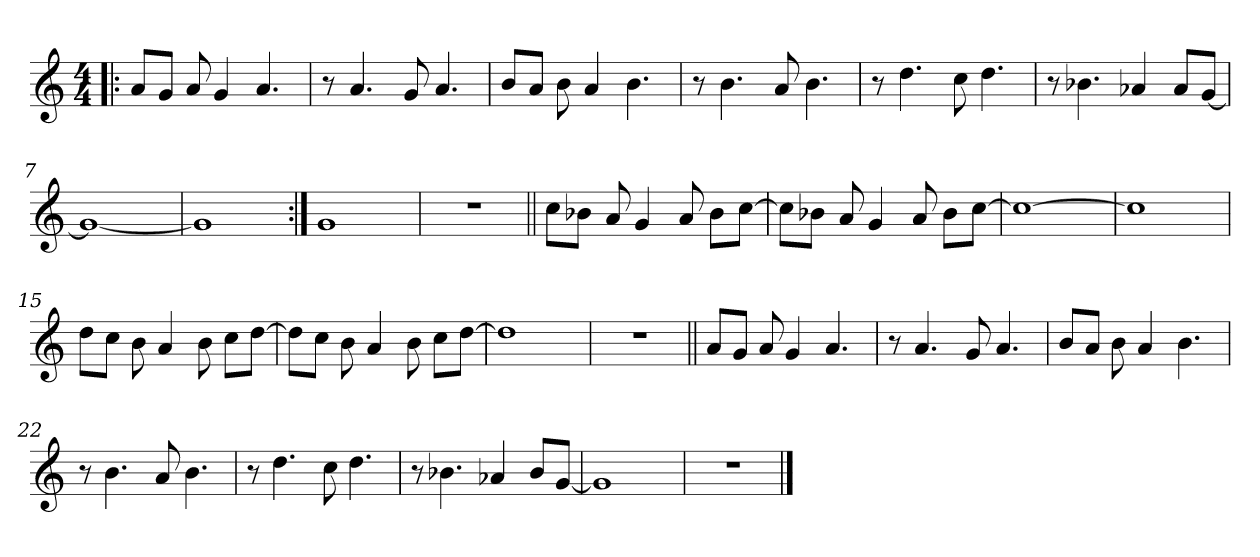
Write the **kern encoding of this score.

**kern
*part1
*staff1
*clefG2
*k[]
*C:
*M4/4
=1!|:
8a/L
8g/J
8a/
4g/
4.a/
=2
8r
4.a/
8g/
4.a/
=3
8b/L
8a/J
8b\
4a/
4.b\
=4
8r
4.b\
8a/
4.b\
!!LO:LB:g=z
=5
8r
4.dd\
8cc\
4.dd\
=6
8r
4.b-X\
4a-X/
8a-/L
[8g/J
=7
1g_
=8
1g]
!!LO:LB:g=z
=9:|!
1g
=10
1r
=11||
8cc\L
8b-X\J
8a/
4g/
8a/
8b-\L
[8cc\J
=12
8cc\L]
8b-X\J
8a/
4g/
8a/
8b-\L
[8cc\J
!!LO:LB:g=z
=13
1cc_
=14
1cc]
=15
8dd\L
8cc\J
8b\
4a/
8b\
8cc\L
[8dd\J
=16
8dd\L]
8cc\J
8b\
4a/
8b\
8cc\L
[8dd\J
!!LO:LB:g=z
=17
1dd]
=18
1r
=19||
8a/L
8g/J
8a/
4g/
4.a/
=20
8r
4.a/
8g/
4.a/
!!LO:LB:g=z
=21
8b/L
8a/J
8b\
4a/
4.b\
=22
8r
4.b\
8a/
4.b\
=23
8r
4.dd\
8cc\
4.dd\
!!LO:LB:g=z
=24
8r
4.b-X\
4a-X/
8b-/L
[8g/J
=25
1g]
=26
1r
==
*-
